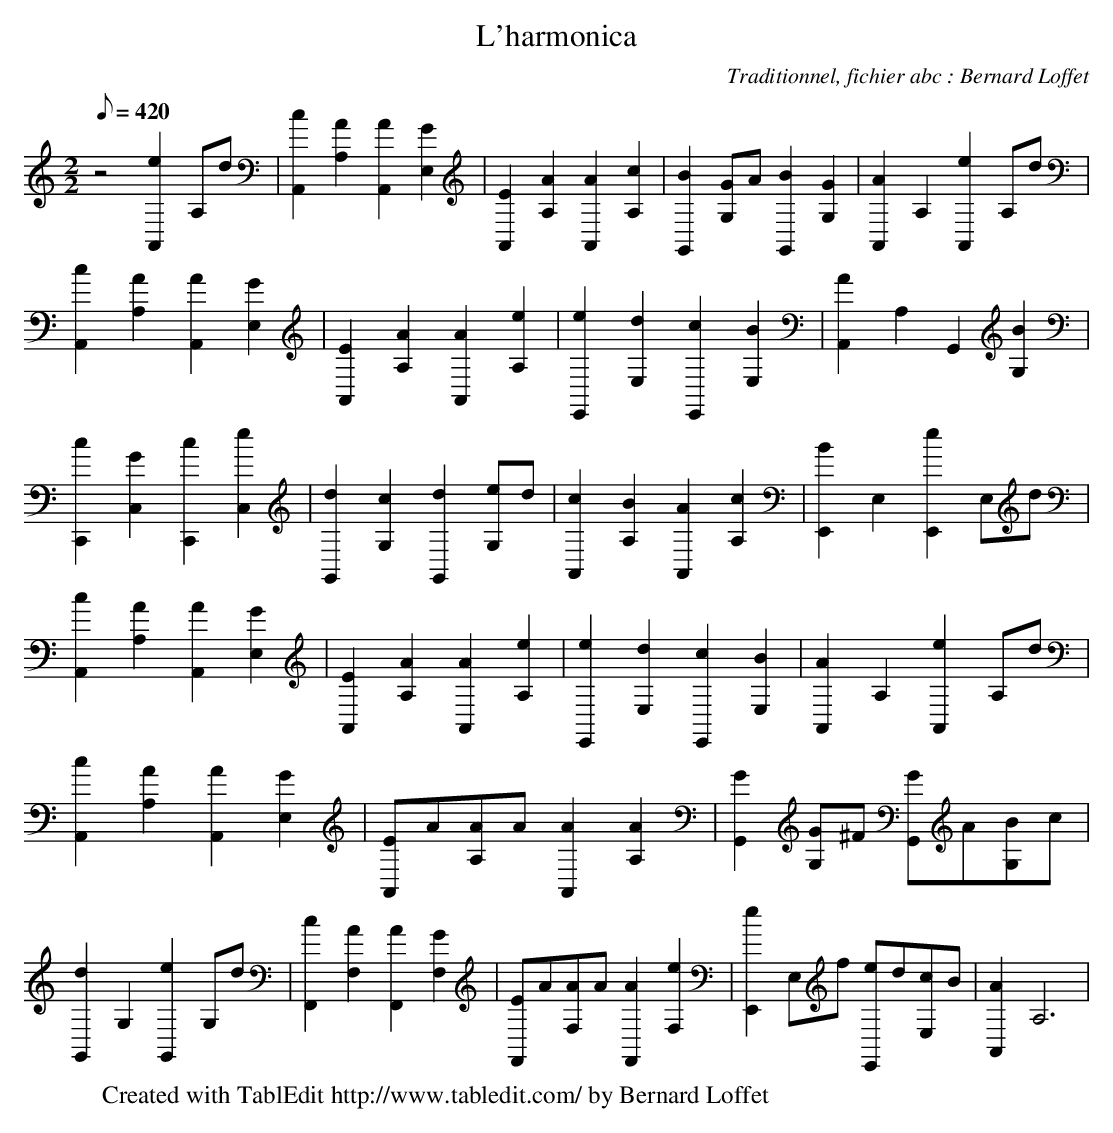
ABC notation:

X:1
T:L'harmonica
C:Traditionnel, fichier abc : Bernard Loffet
L:1/8
Q:420
K:C
M:2/2
 z4 [e2A,,2]A,d | [c2A,,2][A2A,2] [A2A,,2][G2E,2] | [E2A,,2][A2A,2] [A2A,,2][c2A,2] | \
 [B2G,,2][GG,]A [B2G,,2][G2G,2] | [A2A,,2]A,2 [e2A,,2]A,d | [c2A,,2][A2A,2] [A2A,,2][G2E,2] | \
 [E2A,,2][A2A,2] [A2A,,2][e2A,2] | [e2E,,2][d2E,2] [c2E,,2][B2E,2] | [A2A,,2]A,2 G,,2[B2G,2] | \
 [c2C,,2][G2C,2] [c2C,,2][e2C,2] | [d2G,,2][c2G,2] [d2G,,2][eG,]d | [c2A,,2][B2A,2] [A2A,,2][c2A,2] | \
 [B2E,,2]E,2 [e2E,,2]E,d | [c2A,,2][A2A,2] [A2A,,2][G2E,2] | [E2A,,2][A2A,2] [A2A,,2][e2A,2] | \
 [e2E,,2][d2E,2] [c2E,,2][B2E,2] | [A2A,,2]A,2 [e2A,,2]A,d | [c2A,,2][A2A,2] [A2A,,2][G2E,2] | \
 [EA,,]A[AA,]A [A2A,,2][A2A,2] | [G2G,,2][GG,]^F [GG,,]A[BG,]c | [d2G,,2]G,2 [e2G,,2]G,d | \
 [c2F,,2][A2F,2] [A2F,,2][G2F,2] | [EF,,]A[AF,]A [A2F,,2][e2F,2] | [e2E,,2]E,f [eE,,]d[cE,]B | \
 [A2A,,2]A,6 | \
W:Created with TablEdit http://www.tabledit.com/ by Bernard Loffet
